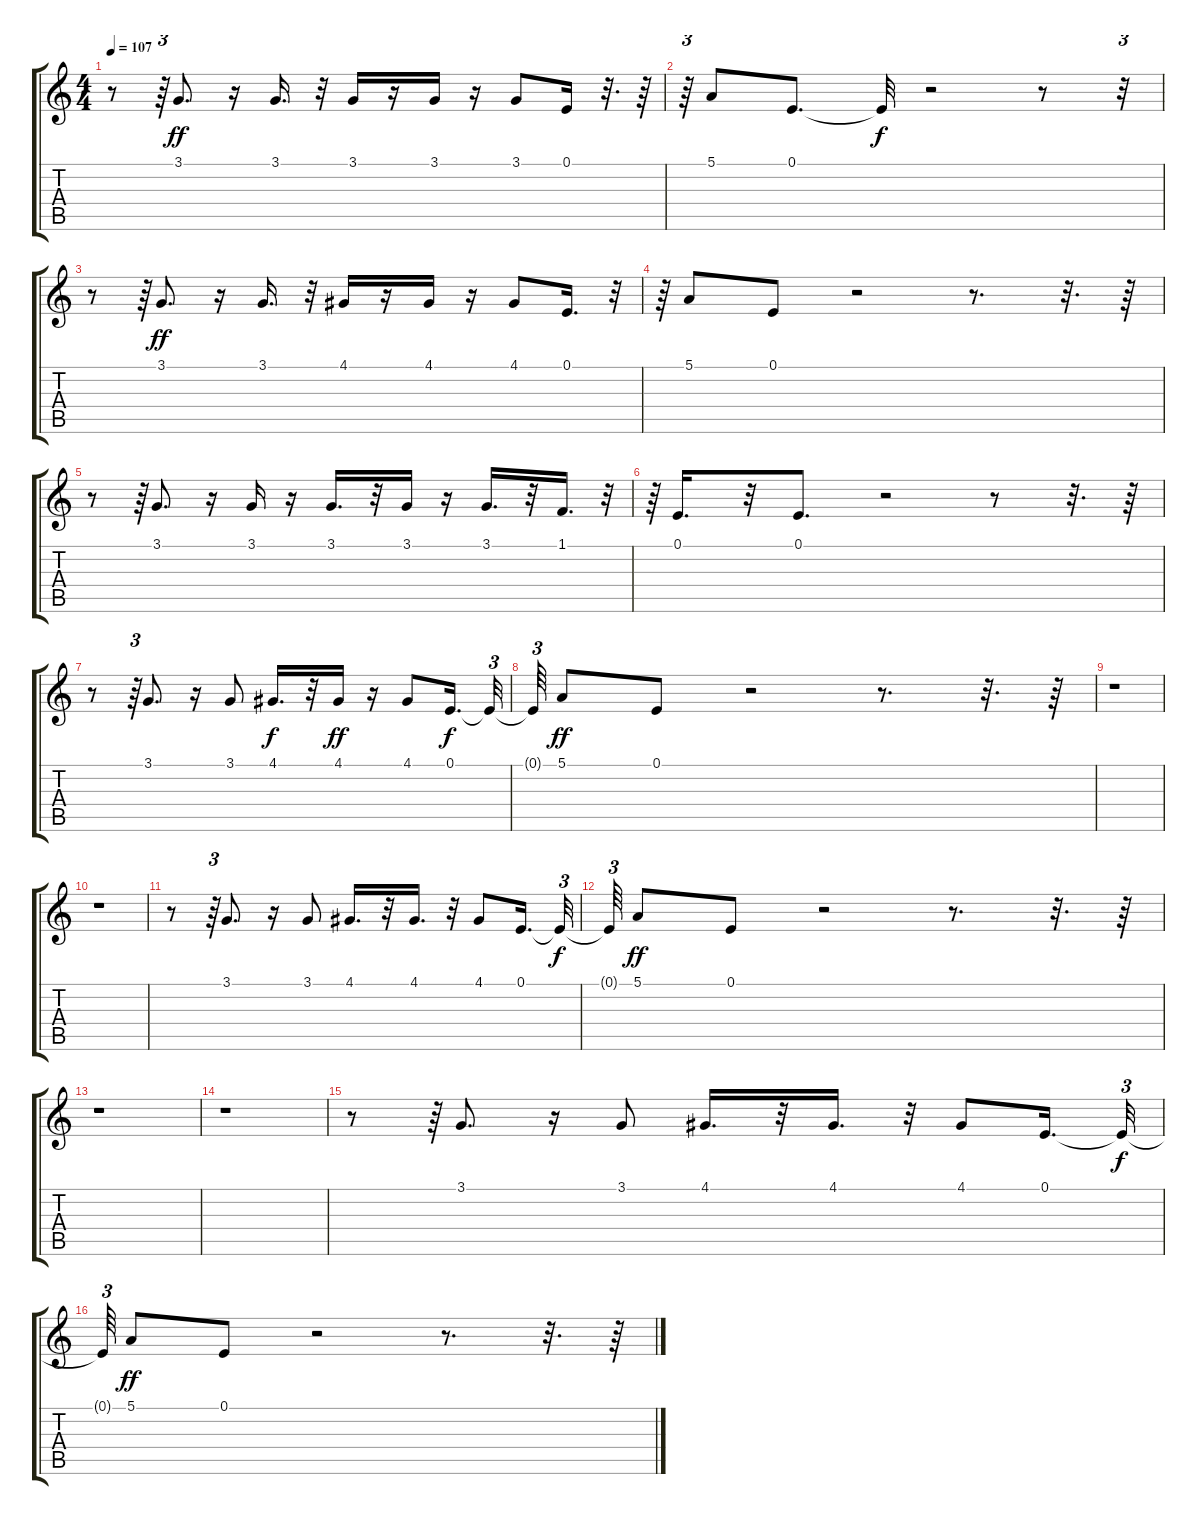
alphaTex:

\track "" {instrument lead6voice}
\staff {score tabs}
\tuning (E4 B3 G3 D3 A2 E2) {hide}
\ts (4 4)
\tempo 107
\clef g2
\ks c
r.8{dy ff} r.64{tu (3 2)} 3.1.8{d} r.16 3.1.16{d} r.32 3.1.16 r.16 3.1.16 r.16 3.1.8 0.1.16 r.32{d} r.64 |
r.64{tu (3 2)} 5.1.8 0.1.8{d} 0.1{t}.32{dy f} r.2 r.8 r.32{tu (3 2)} |
r.8 r.64{tu (3 2)} 3.1.8{d dy ff} r.16 3.1.16{d} r.32 4.1.16 r.16 4.1.16 r.16 4.1.8 0.1.16{d} r.32{tu (3 2)} |
r.64{tu (3 2)} 5.1.8 0.1.8 r.2 r.8{d} r.32{d} r.64 |
r.8 r.64{tu (3 2)} 3.1.8{d} r.16 3.1.16 r.16 3.1.16{d} r.32 3.1.16 r.16 3.1.16{d} r.32 1.1.16{d} r.32{tu (3 2)} |
r.64{tu (3 2)} 0.1.16{d} r.32 0.1.8{d} r.2 r.8 r.32{d} r.64 |
r.8 r.64{tu (3 2)} 3.1.8{d} r.16 3.1.8 4.1.16{d dy f} r.32 4.1.16{dy ff} r.16 4.1.8 0.1.16{d dy f} 0.1{t}.32{tu (3 2)} |
0.1{t}.64{tu (3 2)} 5.1.8{dy ff} 0.1.8 r.2 r.8{d} r.32{d} r.64 |
r.1 |
r.1 |
r.8 r.64{tu (3 2)} 3.1.8{d} r.16 3.1.8 4.1.16{d} r.32 4.1.16{d} r.32 4.1.8 0.1.16{d} 0.1{t}.32{tu (3 2) dy f} |
0.1{t}.64{tu (3 2)} 5.1.8{dy ff} 0.1.8 r.2 r.8{d} r.32{d} r.64 |
r.1 |
r.1 |
r.8 r.64{tu (3 2)} 3.1.8{d} r.16 3.1.8 4.1.16{d} r.32 4.1.16{d} r.32 4.1.8 0.1.16{d} 0.1{t}.32{tu (3 2) dy f} |
0.1{t}.64{tu (3 2)} 5.1.8{dy ff} 0.1.8 r.2 r.8{d} r.32{d} r.64
